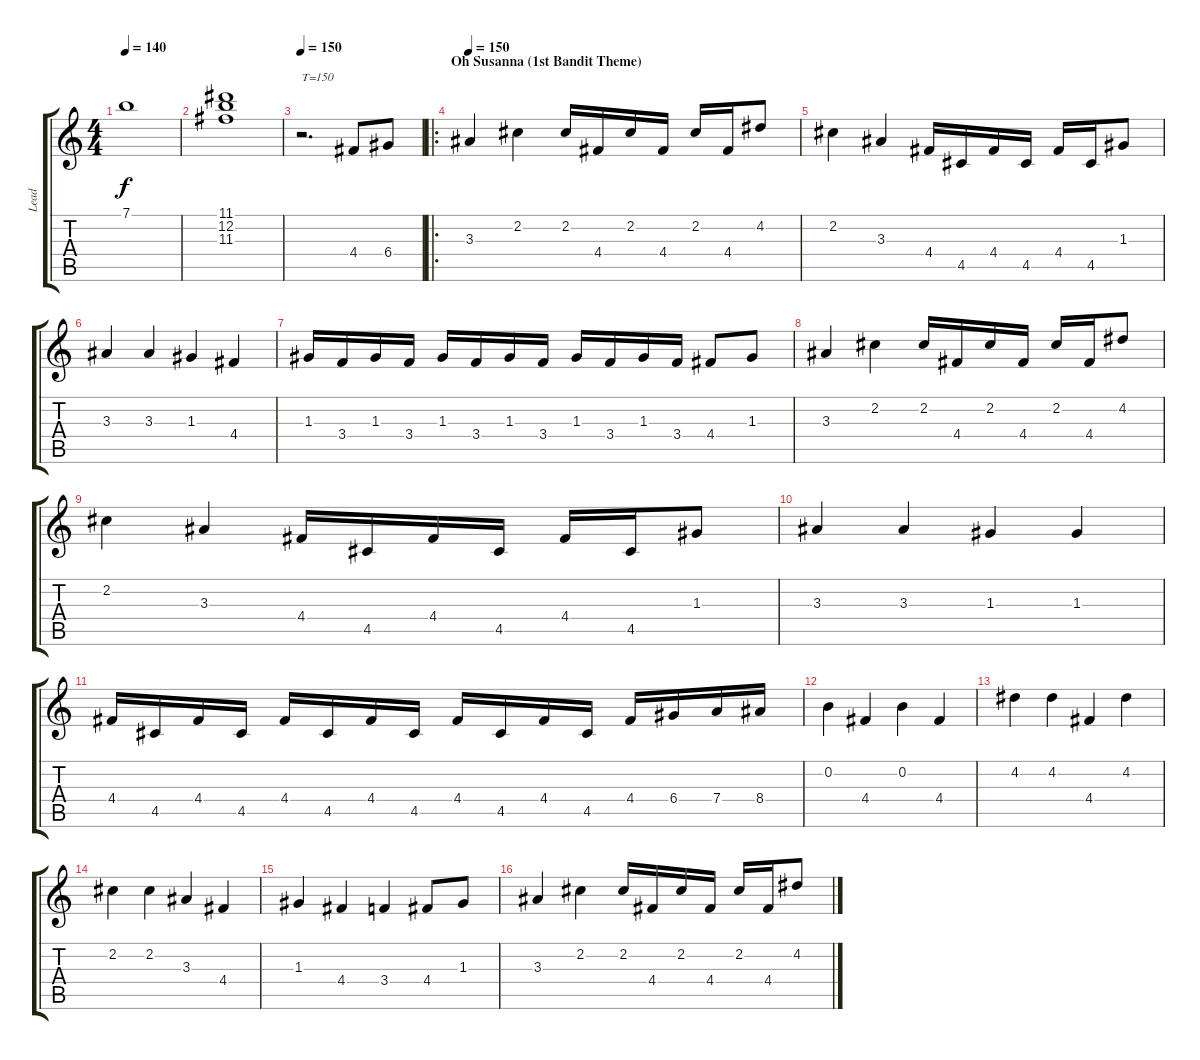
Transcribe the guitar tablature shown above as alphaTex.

\track ("Lead" "Lead") {instrument banjo}
\staff {score tabs}
\tuning (E4 B3 G3 D3 A2 E2) {hide}
\displaytranspose 12
\ts (4 4)
\tempo 140
\clef g2
\ks c
7.1.1{dy f} |
(11.1 12.2 11.3).1 |
\tempo 150
r.2{d txt "T=150"} 4.4.8 6.4.8 |
\ro
\section ("" "Oh Susanna (1st Bandit Theme)")
\tempo 150
3.3.4 2.2.4 2.2.16 4.4.16 2.2.16 4.4.16 2.2.16 4.4.16 4.2.8 |
2.2.4 3.3.4 4.4.16 4.5.16 4.4.16 4.5.16 4.4.16 4.5.16 1.3.8 |
3.3.4 3.3.4 1.3.4 4.4.4 |
1.3.16 3.4.16 1.3.16 3.4.16 1.3.16 3.4.16 1.3.16 3.4.16 1.3.16 3.4.16 1.3.16 3.4.16 4.4.8 1.3.8 |
3.3.4 2.2.4 2.2.16 4.4.16 2.2.16 4.4.16 2.2.16 4.4.16 4.2.8 |
2.2.4 3.3.4 4.4.16 4.5.16 4.4.16 4.5.16 4.4.16 4.5.16 1.3.8 |
3.3.4 3.3.4 1.3.4 1.3.4 |
4.4.16 4.5.16 4.4.16 4.5.16 4.4.16 4.5.16 4.4.16 4.5.16 4.4.16 4.5.16 4.4.16 4.5.16 4.4.16 6.4.16 7.4.16 8.4.16 |
0.2.4 4.4.4 0.2.4 4.4.4 |
4.2.4 4.2.4 4.4.4 4.2.4 |
2.2.4 2.2.4 3.3.4 4.4.4 |
1.3.4 4.4.4 3.4.4 4.4.8 1.3.8 |
3.3.4 2.2.4 2.2.16 4.4.16 2.2.16 4.4.16 2.2.16 4.4.16 4.2.8
